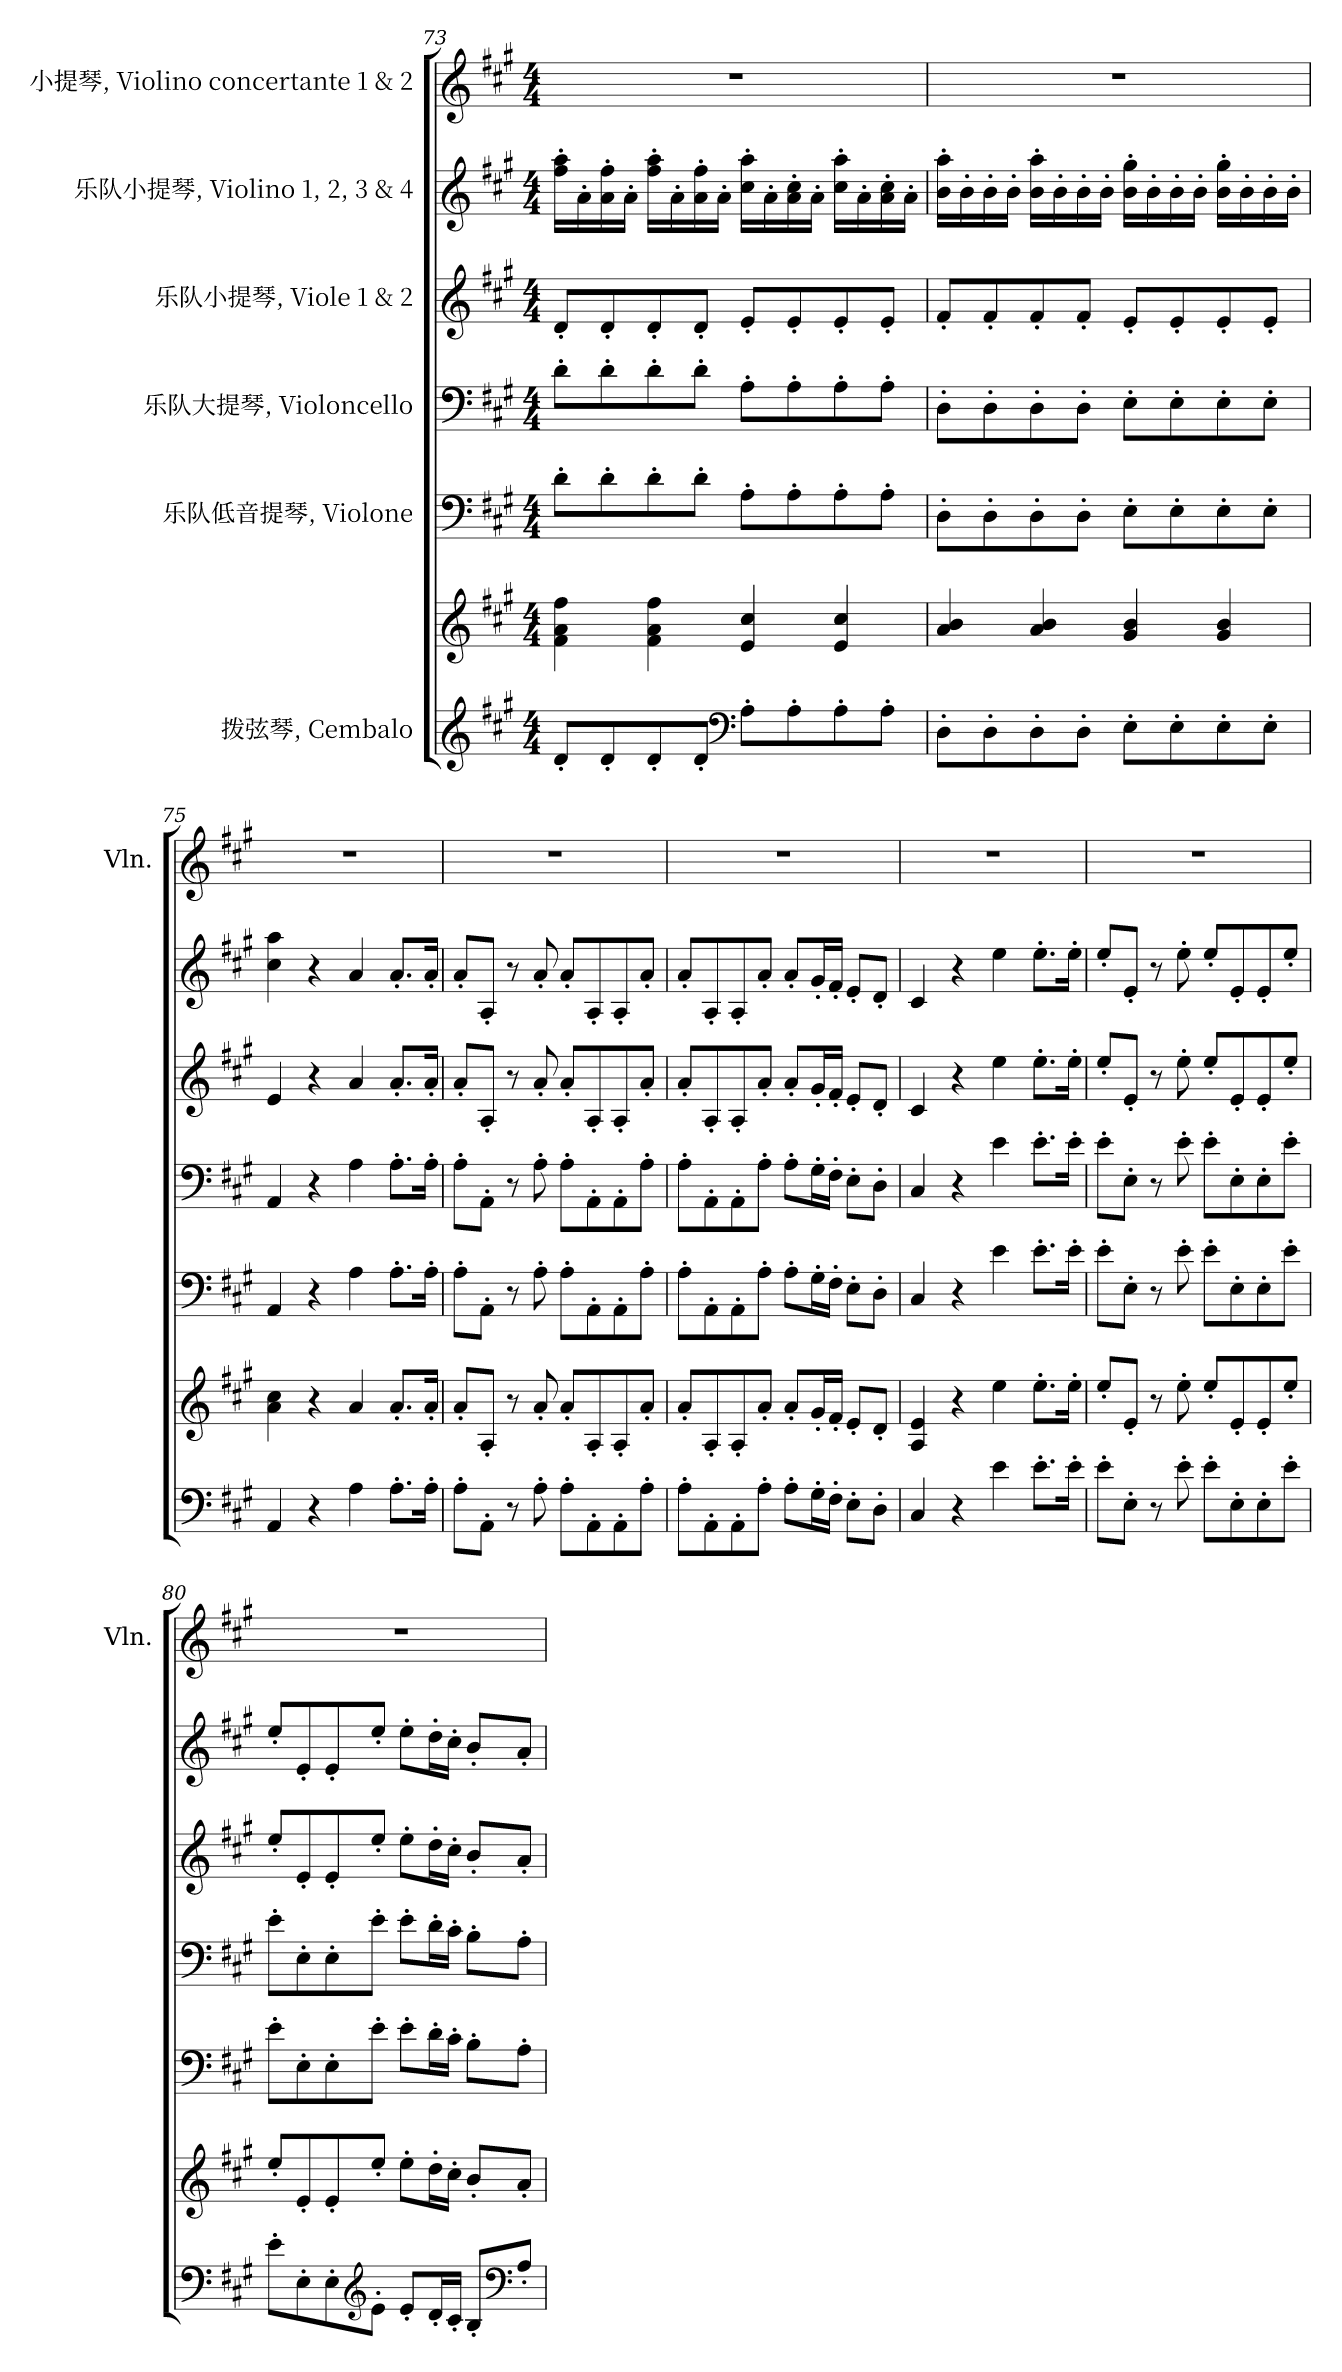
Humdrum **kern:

**kern	**kern	**kern	**kern	**kern	**kern	**kern
*part6	*part6	*part5	*part4	*part3	*part2	*part1
*staff7	*staff6	*staff5	*staff4	*staff3	*staff2	*staff1
*I"拨弦琴, Cembalo	*	*I"乐队低音提琴, Violone	*I"乐队大提琴, Violoncello	*I"乐队小提琴, Viole 1 &amp; 2	*I"乐队小提琴, Violino 1, 2, 3 &amp; 4	*I"小提琴, Violino concertante 1 &amp; 2
*	*	*	*	*	*	*I'Vln.
!!LO:PB:g=z
*clefG2	*clefG2	*clefF4	*clefF4	*clefG2	*clefG2	*clefG2
*	*	*ITrd7c12	*	*	*	*
*k[f#c#g#]	*k[f#c#g#]	*k[f#c#g#]	*k[f#c#g#]	*k[f#c#g#]	*k[f#c#g#]	*k[f#c#g#]
*M4/4	*M4/4	*M4/4	*M4/4	*M4/4	*M4/4	*M4/4
=73	=73	=73	=73	=73	=73	=73
8d'/L	4f#\ 4a\ 4ff#\	8D'\L	8d'\L	8d'/L	16ff#\' 16aa\'LL	1r
.	.	.	.	.	16a'\	.
8d'/	.	8D'\	8d'\	8d'/	16a\' 16ff#\'	.
.	.	.	.	.	16a'\JJ	.
8d'/	4f#\ 4a\ 4ff#\	8D'\	8d'\	8d'/	16ff#\' 16aa\'LL	.
.	.	.	.	.	16a'\	.
8d'/J	.	8D'\J	8d'\J	8d'/J	16a\' 16ff#\'	.
.	.	.	.	.	16a'\JJ	.
*clefF4	*	*	*	*	*	*
8A'\L	4e/ 4cc#/	8AA'\L	8A'\L	8e'/L	16cc#\' 16aa\'LL	.
.	.	.	.	.	16a'\	.
8A'\	.	8AA'\	8A'\	8e'/	16a\' 16cc#\'	.
.	.	.	.	.	16a'\JJ	.
8A'\	4e/ 4cc#/	8AA'\	8A'\	8e'/	16cc#\' 16aa\'LL	.
.	.	.	.	.	16a'\	.
8A'\J	.	8AA'\J	8A'\J	8e'/J	16a\' 16cc#\'	.
.	.	.	.	.	16a'\JJ	.
=74	=74	=74	=74	=74	=74	=74
8D'\L	4a/ 4b/	8DD'\L	8D'\L	8f#'/L	16b\' 16aa\'LL	1r
.	.	.	.	.	16b'\	.
8D'\	.	8DD'\	8D'\	8f#'/	16b'\	.
.	.	.	.	.	16b'\JJ	.
8D'\	4a/ 4b/	8DD'\	8D'\	8f#'/	16b\' 16aa\'LL	.
.	.	.	.	.	16b'\	.
8D'\J	.	8DD'\J	8D'\J	8f#'/J	16b'\	.
.	.	.	.	.	16b'\JJ	.
8E'\L	4g#/ 4b/	8EE'\L	8E'\L	8e'/L	16b\' 16gg#\'LL	.
.	.	.	.	.	16b'\	.
8E'\	.	8EE'\	8E'\	8e'/	16b'\	.
.	.	.	.	.	16b'\JJ	.
8E'\	4g#/ 4b/	8EE'\	8E'\	8e'/	16b\' 16gg#\'LL	.
.	.	.	.	.	16b'\	.
8E'\J	.	8EE'\J	8E'\J	8e'/J	16b'\	.
.	.	.	.	.	16b'\JJ	.
=75	=75	=75	=75	=75	=75	=75
4AA/	4a\ 4cc#\	4AAA/	4AA/	4e/	4cc#\ 4aa\	1r
4r	4r	4r	4r	4r	4r	.
4A\	4a/	4AA\	4A\	4a/	4a/	.
8.A'\L	8.a'/L	8.AA'\L	8.A'\L	8.a'/L	8.a'/L	.
16A'\Jk	16a'/Jk	16AA'\Jk	16A'\Jk	16a'/Jk	16a'/Jk	.
!!LO:PB:g=z
=76	=76	=76	=76	=76	=76	=76
8A'\L	8a'/L	8AA'\L	8A'\L	8a'/L	8a'/L	1r
8AA'\J	8A'/J	8AAA'\J	8AA'\J	8A'/J	8A'/J	.
8r	8r	8r	8r	8r	8r	.
8A'\	8a'/	8AA'\	8A'\	8a'/	8a'/	.
8A'\L	8a'/L	8AA'\L	8A'\L	8a'/L	8a'/L	.
8AA'\	8A'/	8AAA'\	8AA'\	8A'/	8A'/	.
8AA'\	8A'/	8AAA'\	8AA'\	8A'/	8A'/	.
8A'\J	8a'/J	8AA'\J	8A'\J	8a'/J	8a'/J	.
=77	=77	=77	=77	=77	=77	=77
8A'\L	8a'/L	8AA'\L	8A'\L	8a'/L	8a'/L	1r
8AA'\	8A'/	8AAA'\	8AA'\	8A'/	8A'/	.
8AA'\	8A'/	8AAA'\	8AA'\	8A'/	8A'/	.
8A'\J	8a'/J	8AA'\J	8A'\J	8a'/J	8a'/J	.
8A'\L	8a'/L	8AA'\L	8A'\L	8a'/L	8a'/L	.
16G#'\L	16g#'/L	16GG#'\L	16G#'\L	16g#'/L	16g#'/L	.
16F#'\JJ	16f#'/JJ	16FF#'\JJ	16F#'\JJ	16f#'/JJ	16f#'/JJ	.
8E'\L	8e'/L	8EE'\L	8E'\L	8e'/L	8e'/L	.
8D'\J	8d'/J	8DD'\J	8D'\J	8d'/J	8d'/J	.
=78	=78	=78	=78	=78	=78	=78
4C#/	4A/ 4e/	4CC#/	4C#/	4c#/	4c#/	1r
4r	4r	4r	4r	4r	4r	.
4e\	4ee\	4E\	4e\	4ee\	4ee\	.
8.e'\L	8.ee'\L	8.E'\L	8.e'\L	8.ee'\L	8.ee'\L	.
16e'\Jk	16ee'\Jk	16E'\Jk	16e'\Jk	16ee'\Jk	16ee'\Jk	.
=79	=79	=79	=79	=79	=79	=79
8e'\L	8ee'/L	8E'\L	8e'\L	8ee'/L	8ee'/L	1r
8E'\J	8e'/J	8EE'\J	8E'\J	8e'/J	8e'/J	.
8r	8r	8r	8r	8r	8r	.
8e'\	8ee'\	8E'\	8e'\	8ee'\	8ee'\	.
8e'\L	8ee'/L	8E'\L	8e'\L	8ee'/L	8ee'/L	.
8E'\	8e'/	8EE'\	8E'\	8e'/	8e'/	.
8E'\	8e'/	8EE'\	8E'\	8e'/	8e'/	.
8e'\J	8ee'/J	8E'\J	8e'\J	8ee'/J	8ee'/J	.
!!LO:PB:g=z
=80	=80	=80	=80	=80	=80	=80
8e'\L	8ee'/L	8E'\L	8e'\L	8ee'/L	8ee'/L	1r
8E'\	8e'/	8EE'\	8E'\	8e'/	8e'/	.
8E'\	8e'/	8EE'\	8E'\	8e'/	8e'/	.
*clefG2	*	*	*	*	*	*
8e'\J	8ee'/J	8E'\J	8e'\J	8ee'/J	8ee'/J	.
8e'/L	8ee'\L	8E'\L	8e'\L	8ee'\L	8ee'\L	.
16d'/L	16dd'\L	16D'\L	16d'\L	16dd'\L	16dd'\L	.
16c#'/JJ	16cc#'\JJ	16C#'\JJ	16c#'\JJ	16cc#'\JJ	16cc#'\JJ	.
8B'/L	8b'/L	8BB'\L	8B'\L	8b'/L	8b'/L	.
*clefF4	*	*	*	*	*	*
8A'/J	8a'/J	8AA'\J	8A'\J	8a'/J	8a'/J	.
=	=	=	=	=	=	=
*-	*-	*-	*-	*-	*-	*-
